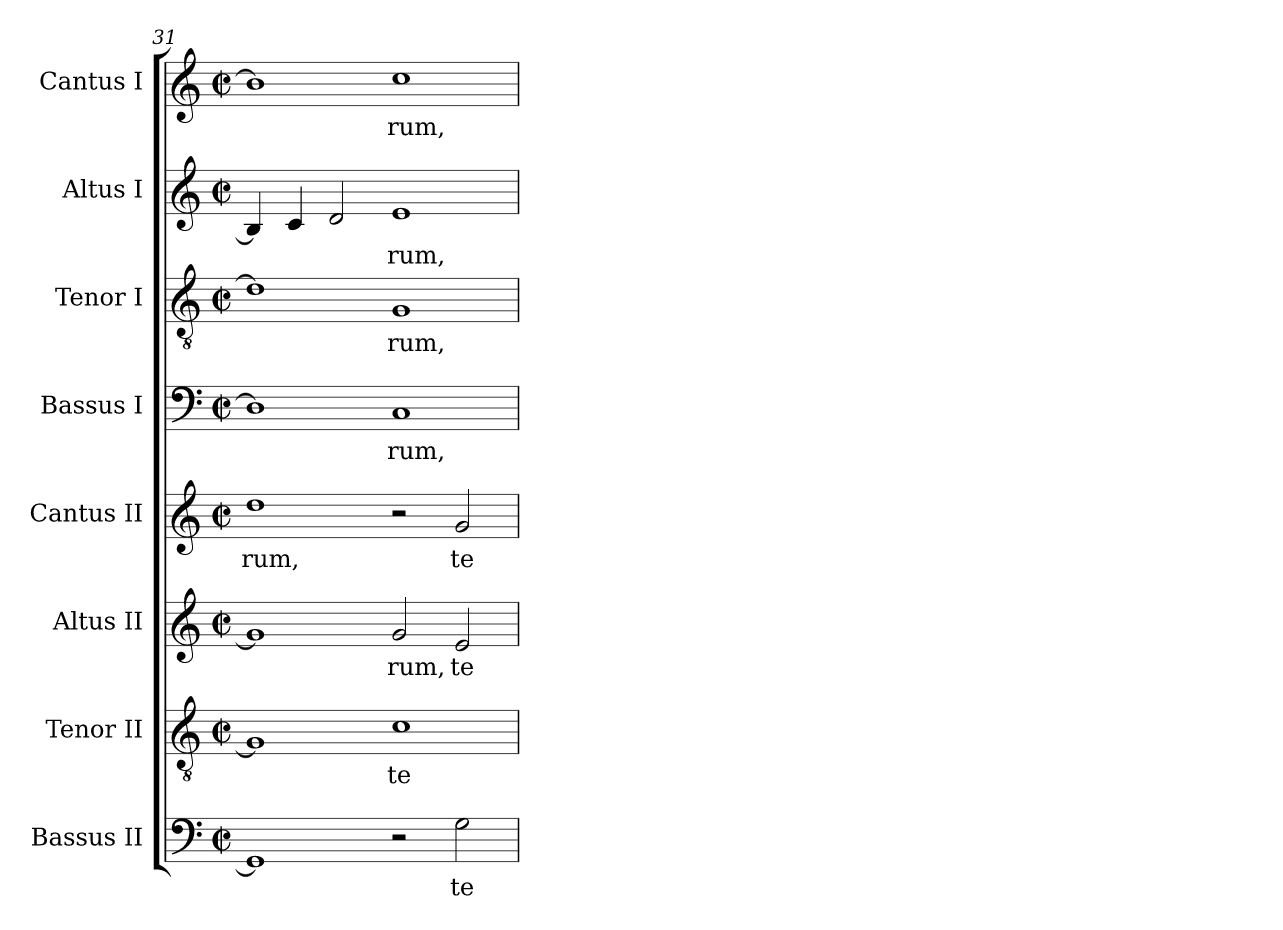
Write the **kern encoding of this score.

**kern	**text	**kern	**text	**kern	**text	**kern	**text	**kern	**text	**kern	**text	**kern	**text	**kern	**text
*part8	*part8	*part7	*part7	*part6	*part6	*part5	*part5	*part4	*part4	*part3	*part3	*part2	*part2	*part1	*part1
*staff8	*staff8	*staff7	*staff7	*staff6	*staff6	*staff5	*staff5	*staff4	*staff4	*staff3	*staff3	*staff2	*staff2	*staff1	*staff1
*I"Bassus II	*	*I"Tenor II	*	*I"Altus II	*	*I"Cantus II	*	*I"Bassus I	*	*I"Tenor I	*	*I"Altus I	*	*I"Cantus I	*
*clefF4	*	*clefGv2	*	*clefG2	*	*clefG2	*	*clefF4	*	*clefGv2	*	*clefG2	*	*clefG2	*
*M2/2	*	*M2/2	*	*M2/2	*	*M2/2	*	*M2/2	*	*M2/2	*	*M2/2	*	*M2/2	*
*met(c|)	*	*met(c|)	*	*met(c|)	*	*met(c|)	*	*met(c|)	*	*met(c|)	*	*met(c|)	*	*met(c|)	*
=31	=31	=31	=31	=31	=31	=31	=31	=31	=31	=31	=31	=31	=31	=31	=31
!	!	!	!	!	!	!	!LO:LY:b:cj	!	!	!	!	!	!	!	!
1GG]	.	1G]	.	1g]	.	1dd	-rum,	1D]	.	1d]	.	4B/]	.	1b]	.
.	.	.	.	.	.	.	.	.	.	.	.	4c/	.	.	.
.	.	.	.	.	.	.	.	.	.	.	.	2d/	.	.	.
!	!	!	!LO:LY:b:cj	!	!LO:LY:b:cj	!	!	!	!LO:LY:b:cj	!	!LO:LY:b:cj	!	!LO:LY:b:cj	!	!LO:LY:b:cj
2r	.	1c	te	2g/	rum,	2r	.	1C	rum,	1G	-rum,	1e	-rum,	1cc	rum,
!	!LO:LY:b:cj	!	!	!	!LO:LY:b:cj	!	!LO:LY:b:cj	!	!	!	!	!	!	!	!
2G\	te	.	.	2e/	te	2g/	te-	.	.	.	.	.	.	.	.
=	=	=	=	=	=	=	=	=	=	=	=	=	=	=	=
*-	*-	*-	*-	*-	*-	*-	*-	*-	*-	*-	*-	*-	*-	*-	*-
